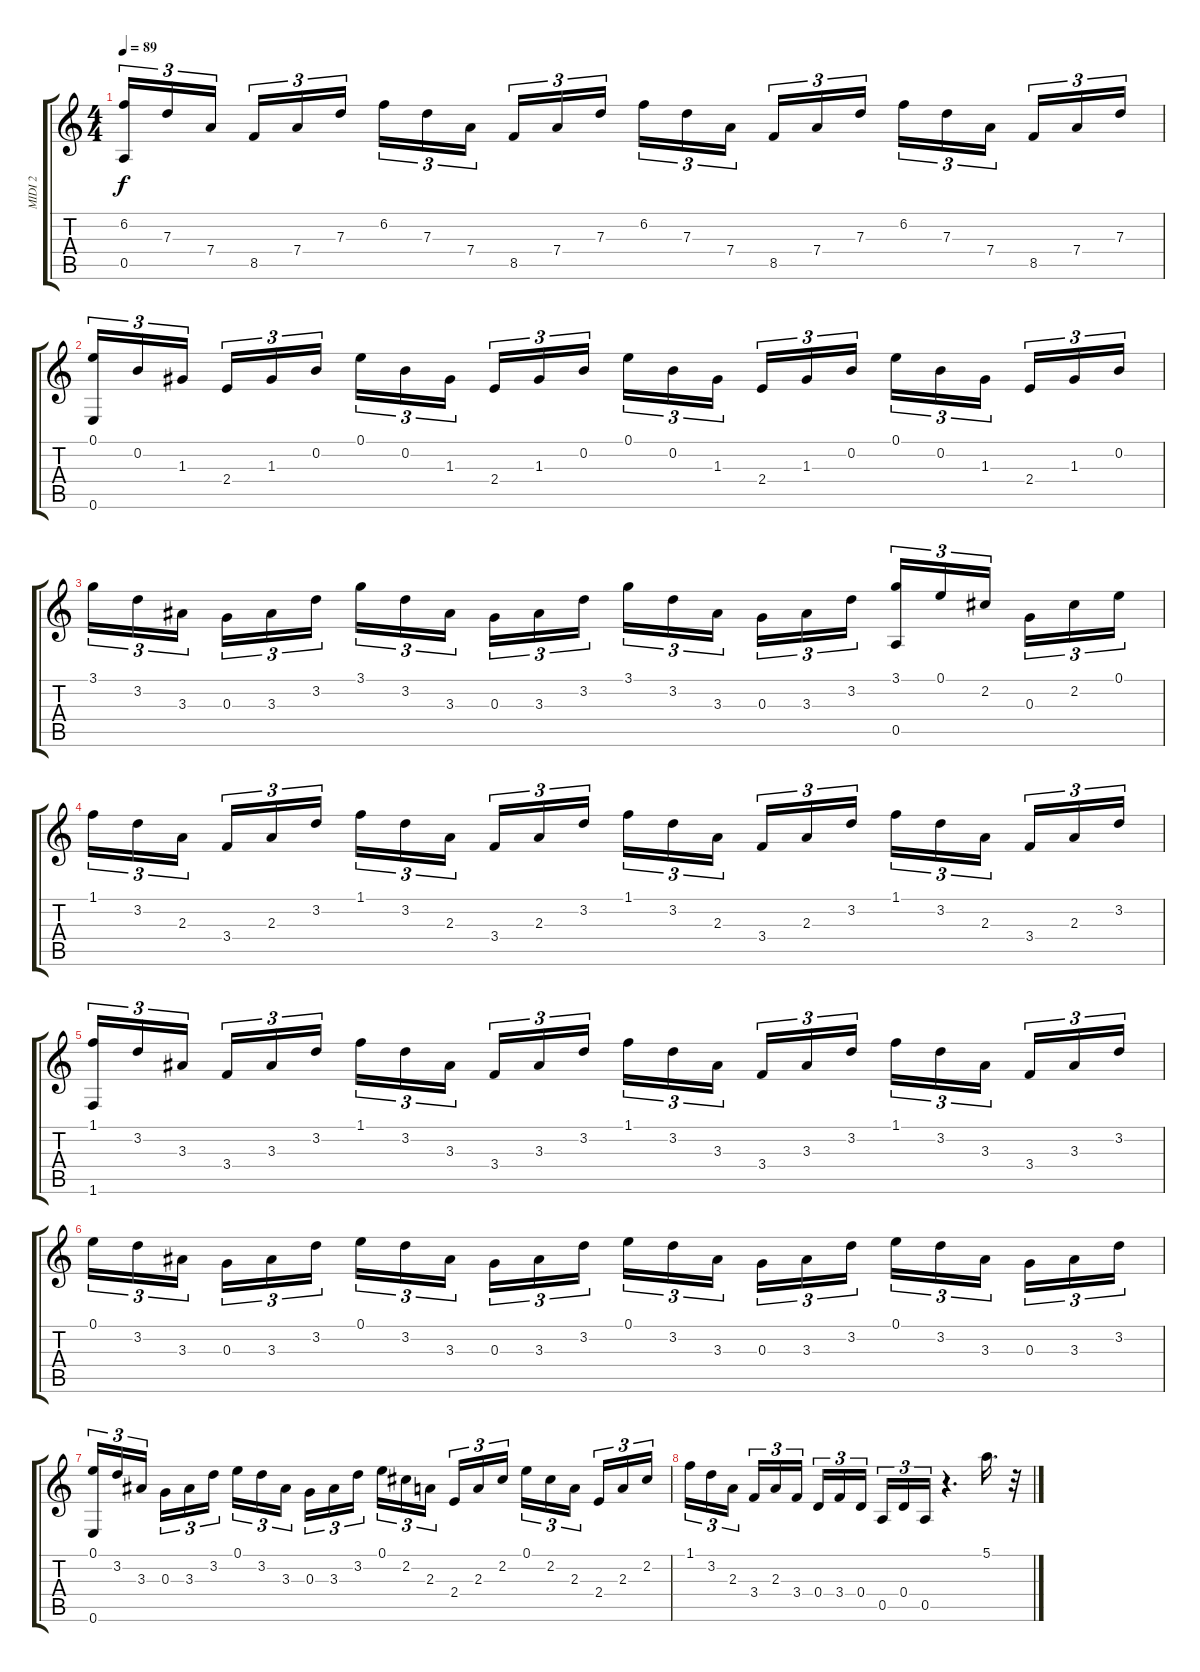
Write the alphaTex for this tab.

\track ("MIDI 2" "MIDI 2") {instrument acousticguitarnylon}
\staff {score tabs}
\tuning (E4 B3 G3 D3 A2 E2) {hide}
\ts (4 4)
\tempo 89
\clef g2
\ks c
(6.2 0.5).16{tu (3 2) dy f} 7.3.16{tu (3 2)} 7.4.16{tu (3 2)} 8.5.16{tu (3 2)} 7.4.16{tu (3 2)} 7.3.16{tu (3 2)} 6.2.16{tu (3 2)} 7.3.16{tu (3 2)} 7.4.16{tu (3 2)} 8.5.16{tu (3 2)} 7.4.16{tu (3 2)} 7.3.16{tu (3 2)} 6.2.16{tu (3 2)} 7.3.16{tu (3 2)} 7.4.16{tu (3 2)} 8.5.16{tu (3 2)} 7.4.16{tu (3 2)} 7.3.16{tu (3 2)} 6.2.16{tu (3 2)} 7.3.16{tu (3 2)} 7.4.16{tu (3 2)} 8.5.16{tu (3 2)} 7.4.16{tu (3 2)} 7.3.16{tu (3 2)} |
(0.1 0.6).16{tu (3 2)} 0.2.16{tu (3 2)} 1.3.16{tu (3 2)} 2.4.16{tu (3 2)} 1.3.16{tu (3 2)} 0.2.16{tu (3 2)} 0.1.16{tu (3 2)} 0.2.16{tu (3 2)} 1.3.16{tu (3 2)} 2.4.16{tu (3 2)} 1.3.16{tu (3 2)} 0.2.16{tu (3 2)} 0.1.16{tu (3 2)} 0.2.16{tu (3 2)} 1.3.16{tu (3 2)} 2.4.16{tu (3 2)} 1.3.16{tu (3 2)} 0.2.16{tu (3 2)} 0.1.16{tu (3 2)} 0.2.16{tu (3 2)} 1.3.16{tu (3 2)} 2.4.16{tu (3 2)} 1.3.16{tu (3 2)} 0.2.16{tu (3 2)} |
3.1.16{tu (3 2)} 3.2.16{tu (3 2)} 3.3.16{tu (3 2)} 0.3.16{tu (3 2)} 3.3.16{tu (3 2)} 3.2.16{tu (3 2)} 3.1.16{tu (3 2)} 3.2.16{tu (3 2)} 3.3.16{tu (3 2)} 0.3.16{tu (3 2)} 3.3.16{tu (3 2)} 3.2.16{tu (3 2)} 3.1.16{tu (3 2)} 3.2.16{tu (3 2)} 3.3.16{tu (3 2)} 0.3.16{tu (3 2)} 3.3.16{tu (3 2)} 3.2.16{tu (3 2)} (3.1 0.5).16{tu (3 2)} 0.1.16{tu (3 2)} 2.2.16{tu (3 2)} 0.3.16{tu (3 2)} 2.2.16{tu (3 2)} 0.1.16{tu (3 2)} |
1.1.16{tu (3 2)} 3.2.16{tu (3 2)} 2.3.16{tu (3 2)} 3.4.16{tu (3 2)} 2.3.16{tu (3 2)} 3.2.16{tu (3 2)} 1.1.16{tu (3 2)} 3.2.16{tu (3 2)} 2.3.16{tu (3 2)} 3.4.16{tu (3 2)} 2.3.16{tu (3 2)} 3.2.16{tu (3 2)} 1.1.16{tu (3 2)} 3.2.16{tu (3 2)} 2.3.16{tu (3 2)} 3.4.16{tu (3 2)} 2.3.16{tu (3 2)} 3.2.16{tu (3 2)} 1.1.16{tu (3 2)} 3.2.16{tu (3 2)} 2.3.16{tu (3 2)} 3.4.16{tu (3 2)} 2.3.16{tu (3 2)} 3.2.16{tu (3 2)} |
(1.1 1.6).16{tu (3 2)} 3.2.16{tu (3 2)} 3.3.16{tu (3 2)} 3.4.16{tu (3 2)} 3.3.16{tu (3 2)} 3.2.16{tu (3 2)} 1.1.16{tu (3 2)} 3.2.16{tu (3 2)} 3.3.16{tu (3 2)} 3.4.16{tu (3 2)} 3.3.16{tu (3 2)} 3.2.16{tu (3 2)} 1.1.16{tu (3 2)} 3.2.16{tu (3 2)} 3.3.16{tu (3 2)} 3.4.16{tu (3 2)} 3.3.16{tu (3 2)} 3.2.16{tu (3 2)} 1.1.16{tu (3 2)} 3.2.16{tu (3 2)} 3.3.16{tu (3 2)} 3.4.16{tu (3 2)} 3.3.16{tu (3 2)} 3.2.16{tu (3 2)} |
0.1.16{tu (3 2)} 3.2.16{tu (3 2)} 3.3.16{tu (3 2)} 0.3.16{tu (3 2)} 3.3.16{tu (3 2)} 3.2.16{tu (3 2)} 0.1.16{tu (3 2)} 3.2.16{tu (3 2)} 3.3.16{tu (3 2)} 0.3.16{tu (3 2)} 3.3.16{tu (3 2)} 3.2.16{tu (3 2)} 0.1.16{tu (3 2)} 3.2.16{tu (3 2)} 3.3.16{tu (3 2)} 0.3.16{tu (3 2)} 3.3.16{tu (3 2)} 3.2.16{tu (3 2)} 0.1.16{tu (3 2)} 3.2.16{tu (3 2)} 3.3.16{tu (3 2)} 0.3.16{tu (3 2)} 3.3.16{tu (3 2)} 3.2.16{tu (3 2)} |
(0.1 0.6).16{tu (3 2)} 3.2.16{tu (3 2)} 3.3.16{tu (3 2)} 0.3.16{tu (3 2)} 3.3.16{tu (3 2)} 3.2.16{tu (3 2)} 0.1.16{tu (3 2)} 3.2.16{tu (3 2)} 3.3.16{tu (3 2)} 0.3.16{tu (3 2)} 3.3.16{tu (3 2)} 3.2.16{tu (3 2)} 0.1.16{tu (3 2)} 2.2.16{tu (3 2)} 2.3.16{tu (3 2)} 2.4.16{tu (3 2)} 2.3.16{tu (3 2)} 2.2.16{tu (3 2)} 0.1.16{tu (3 2)} 2.2.16{tu (3 2)} 2.3.16{tu (3 2)} 2.4.16{tu (3 2)} 2.3.16{tu (3 2)} 2.2.16{tu (3 2)} |
1.1.16{tu (3 2)} 3.2.16{tu (3 2)} 2.3.16{tu (3 2)} 3.4.16{tu (3 2)} 2.3.16{tu (3 2)} 3.4.16{tu (3 2)} 0.4.16{tu (3 2)} 3.4.16{tu (3 2)} 0.4.16{tu (3 2)} 0.5.16{tu (3 2)} 0.4.16{tu (3 2)} 0.5.16{tu (3 2)} r.4{d} 5.1.16{d} r.32
